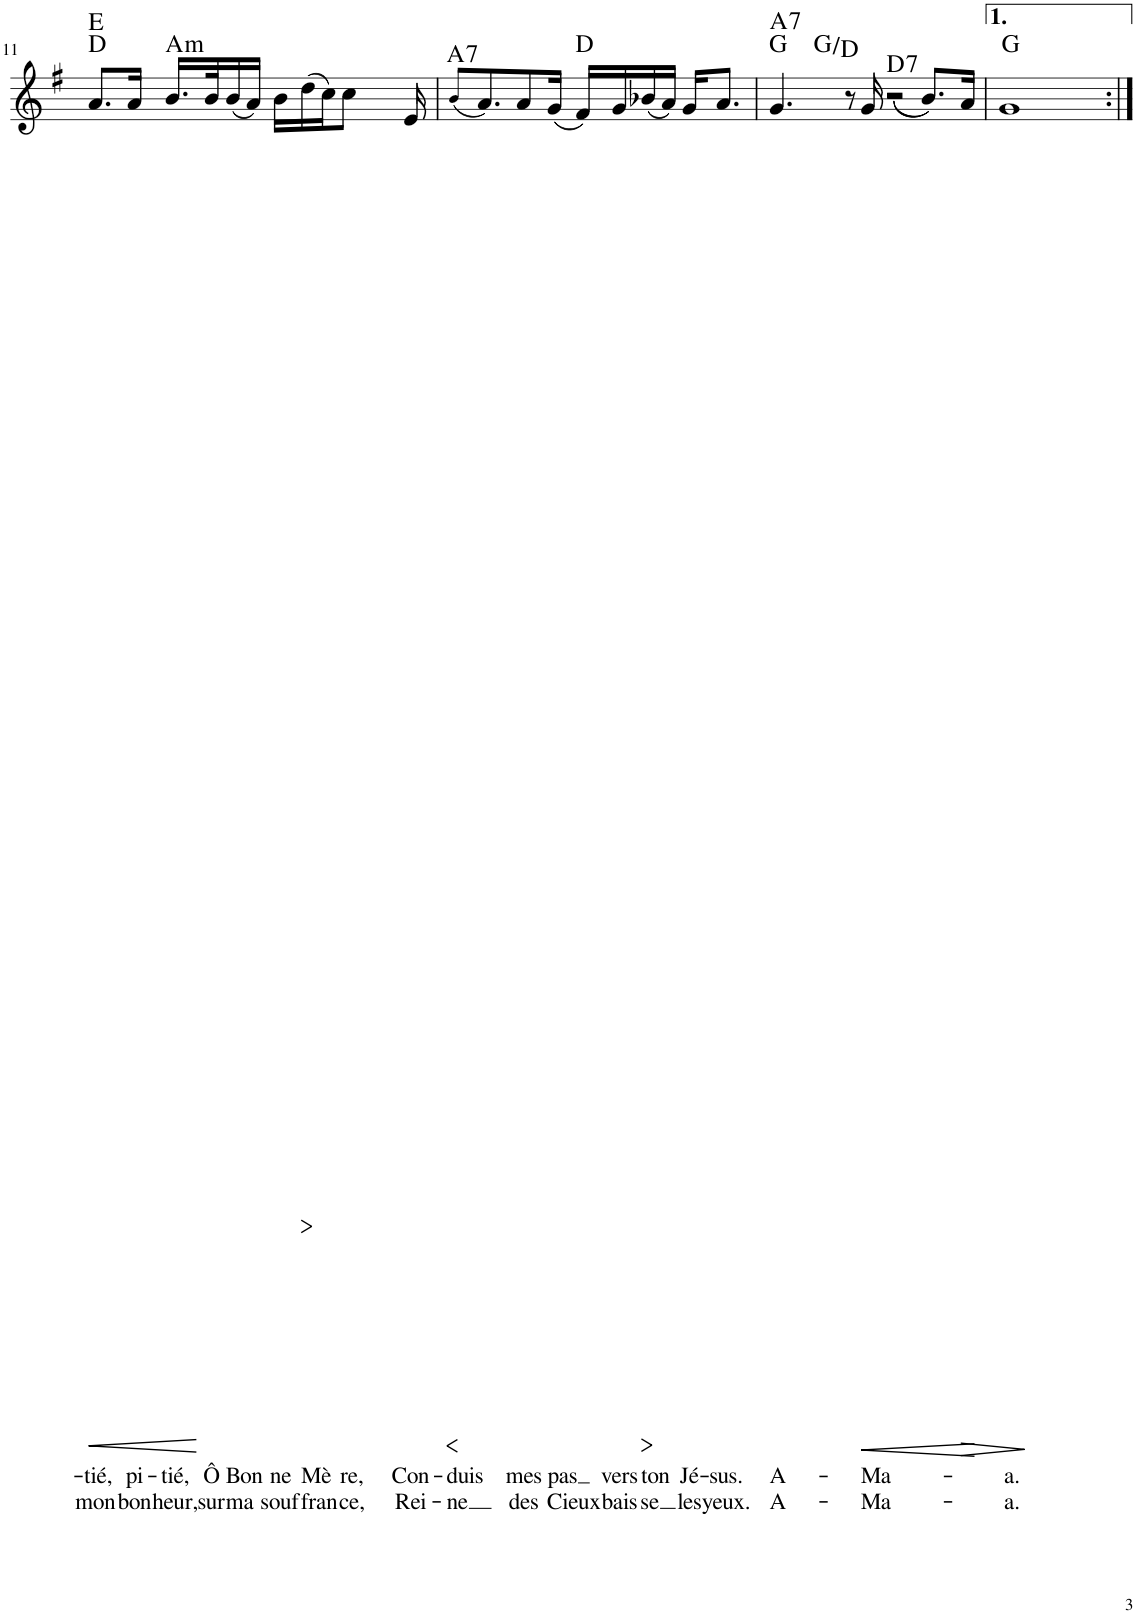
**kern	**text	**text	**dynam	**harte
*part1	*part1	*part1	*part1	*part1
*staff1	*staff1	*staff1	*staff1	*
*I"Voice	*	*	*	*
!!LO:PB:g=z
*clefG2	*	*	*	*
*k[f#]	*	*	*	*
*M4/4	*	*	*	*
=11	=11	=11	=11	=11
!	!LO:LY:b	!LO:LY:b	!LO:HP:b	!
8.a/L	-tié,	mon	<	D:maj E:maj
!	!LO:LY:b	!LO:LY:b	!	!
16a/Jk	pi-	bon-	.	.
!	!LO:LY:b	!LO:LY:b	!	!LO:H:kt=m
16.b/LL	-tié,	-heur,	.	A:min
!	!LO:LY:b	!LO:LY:b	!	!
32b/K	Ô	sur	.	.
!	!LO:LY:b	!LO:LY:b	!	!
(16b/	-Bon	ma	.	.
16a/JJ)	.	.	.	.
!	!LO:LY:b	!LO:LY:b	!	!
16b\LL	ne	souf-	.	.
!	!LO:LY:b	!LO:LY:b	!LO:HP:b	!
(16dd\	-Mè	-fran	>	.
16cc\J)	.	.	.	.
!	!LO:LY:b	!LO:LY:b	!	!
8cc\J	re,	ce,	.	.
8ryy	.	.	.	.
!	!LO:LY:b	!LO:LY:b	!	!
16e/	Con-	Rei-	.	.
.	.	.	[ ]	.
=12	=12	=12	=12	=12
!	!LO:LY:b	!LO:LY:b	!LO:HP:b	!LO:H:kt=7
(8b!/L	-duis	-ne	<	A:7
8.a/)	.	.	.	.
!	!LO:LY:b	!LO:LY:b	!	!
8a/	mes	des	.	.
!	!LO:LY:b	!LO:LY:b	!	!
(16g/Jk	pas	Cieux	.	.
16f#/LL)	.	.	.	D:maj
!	!LO:LY:b	!LO:LY:b	!	!
16g/	vers	bais-	.	.
!	!LO:LY:b	!LO:LY:b	!LO:HP:b	!
(16b-X/	ton	-se	>	.
16a/JJ)	.	.	.	.
!	!LO:LY:b	!LO:LY:b	!	!
16g/KL	Jé-	les	.	.
!	!LO:LY:b	!LO:LY:b	!	!
8.a/J	-sus.	yeux.	.	.
.	.	.	[ ]	.
=13	=13	=13	=13	=13
!	!LO:LY:b	!LO:LY:b	!	!LO:H:n=2:kt=7
*^	*	*	*	*
4.g/	4ryy	A-	A-	.	G:maj A:7
.	1ryy	.	.	.	G:maj/5
8ryy	.	.	.	.	.
!	!	!	!	!	!LO:H:kt=7
8r	.	.	.	.	D:7
!	!	!LO:LY:b	!LO:LY:b	!LO:HP:b	!
16g/	.	Ma-	Ma-	<	.
2r	.	.	.	.	.
((8.b/L	.	.	.	[	.
.	8.ryy	.	.	.	.
16a/Jk	.	.	.	.	.
=14	=14	=14	=14	=14	=14
!	!	!LO:LY:b	!LO:LY:b	!	!
*v	*v	*	*	*	*
1g	a.	a.	.	G:maj
=:|!	=:|!	=:|!	=:|!	=:|!
*-	*-	*-	*-	*-
